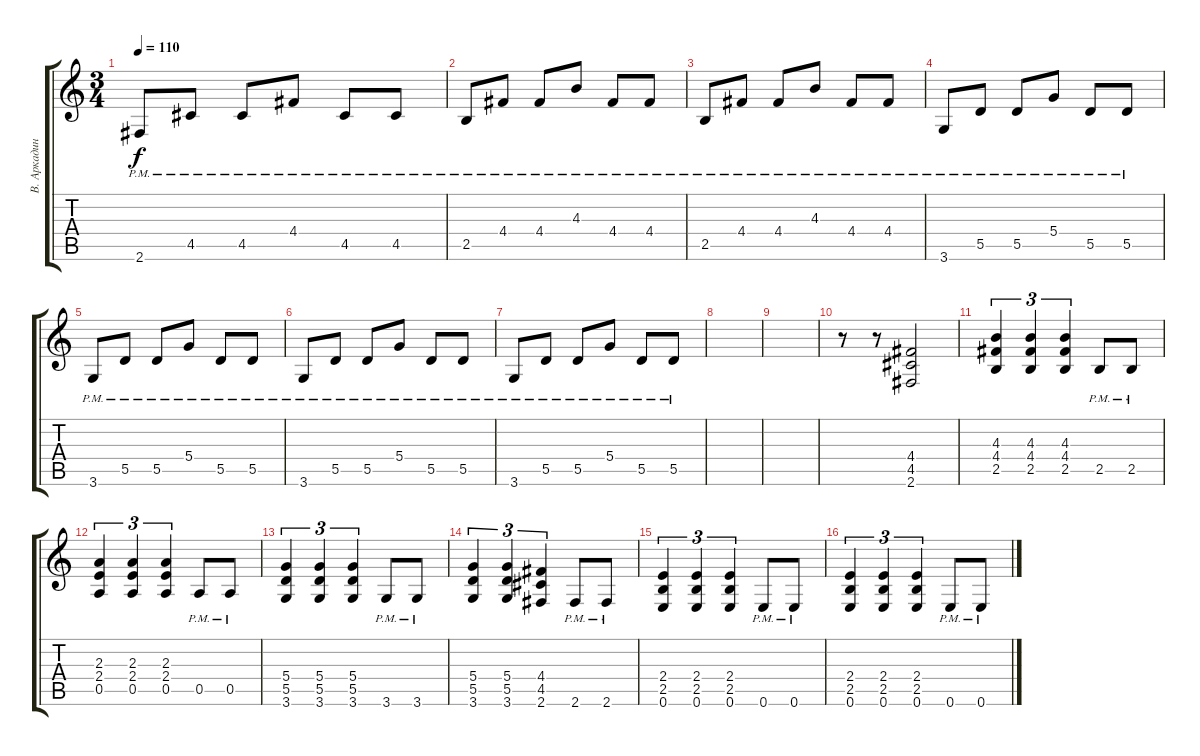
\track ("В. Аркадин" "В. Аркадин") {instrument overdrivenguitar}
\staff {score tabs}
\tuning (E4 B3 G3 D3 A2 E2) {hide}
\ts (3 4)
\tempo 110
\clef g2
\ks c
2.6{pm}.8{dy f} 4.5{pm}.8 4.5{pm}.8 4.4{pm}.8 4.5{pm}.8 4.5{pm}.8 |
2.5{pm}.8 4.4{pm}.8 4.4{pm}.8 4.3{pm}.8 4.4{pm}.8 4.4{pm}.8 |
2.5{pm}.8 4.4{pm}.8 4.4{pm}.8 4.3{pm}.8 4.4{pm}.8 4.4{pm}.8 |
3.6{pm}.8 5.5{pm}.8 5.5{pm}.8 5.4{pm}.8 5.5{pm}.8 5.5{pm}.8 |
3.6{pm}.8 5.5{pm}.8 5.5{pm}.8 5.4{pm}.8 5.5{pm}.8 5.5{pm}.8 |
3.6{pm}.8 5.5{pm}.8 5.5{pm}.8 5.4{pm}.8 5.5{pm}.8 5.5{pm}.8 |
3.6{pm}.8 5.5{pm}.8 5.5{pm}.8 5.4{pm}.8 5.5{pm}.8 5.5{pm}.8 |
|
|
r.8 r.8 (4.4 4.5 2.6).2 |
(4.3 4.4 2.5).4{tu (3 2)} (4.3 4.4 2.5).4{tu (3 2)} (4.3 4.4 2.5).4{tu (3 2)} 2.5{pm}.8 2.5{pm}.8 |
(2.3 2.4 0.5).4{tu (3 2)} (2.3 2.4 0.5).4{tu (3 2)} (2.3 2.4 0.5).4{tu (3 2)} 0.5{pm}.8 0.5{pm}.8 |
(5.4 5.5 3.6).4{tu (3 2)} (5.4 5.5 3.6).4{tu (3 2)} (5.4 5.5 3.6).4{tu (3 2)} 3.6{pm}.8 3.6{pm}.8 |
(5.4 5.5 3.6).4{tu (3 2)} (5.4 5.5 3.6).4{tu (3 2)} (4.4 4.5 2.6).4{tu (3 2)} 2.6{pm}.8 2.6{pm}.8 |
(2.4 2.5 0.6).4{tu (3 2)} (2.4 2.5 0.6).4{tu (3 2)} (2.4 2.5 0.6).4{tu (3 2)} 0.6{pm}.8 0.6{pm}.8 |
(2.4 2.5 0.6).4{tu (3 2)} (2.4 2.5 0.6).4{tu (3 2)} (2.4 2.5 0.6).4{tu (3 2)} 0.6{pm}.8 0.6{pm}.8
